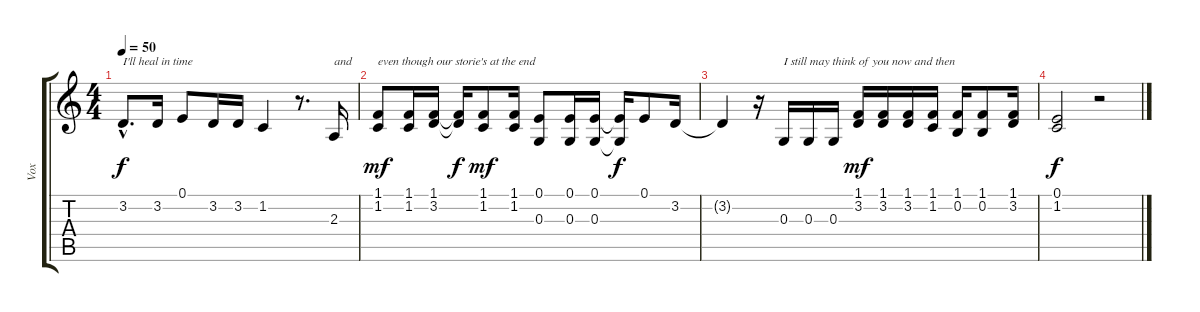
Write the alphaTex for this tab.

\track ("Vox" "Vox") {instrument violin}
\staff {score tabs}
\tuning (E4 B3 G3 D3 A2 E2) {hide}
\ts (4 4)
\tempo 50
\clef g2
\ks c
3.2{hac}.8{d txt "I'll heal in time" dy f} 3.2.16 0.1.8 3.2.16 3.2.16 1.2.4 r.8{d} 2.3.16{txt "and"} |
(1.1 1.2).8{txt "even though our storie's at the end" dy mf} (1.1 1.2).16 (1.1 3.2).16 (1.1{t} 3.2{t}).16{dy f} (1.1 1.2).8{dy mf} (1.1 1.2).16 (0.1 0.3).8 (0.1 0.3).16 (0.1 0.3).16 (0.1{t} 0.3{t}).16{dy f} 0.1.8 3.2.16 |
3.2{t}.4 r.16 0.3.16{txt "I still may think of you now and then"} 0.3.16 0.3.16 (1.1 3.2).16{dy mf} (1.1 3.2).16 (1.1 3.2).16 (1.1 1.2).16 (1.1 0.2).16 (1.1 0.2).8 (1.1 3.2).16 |
(0.1 1.2).2{dy f} r.2
